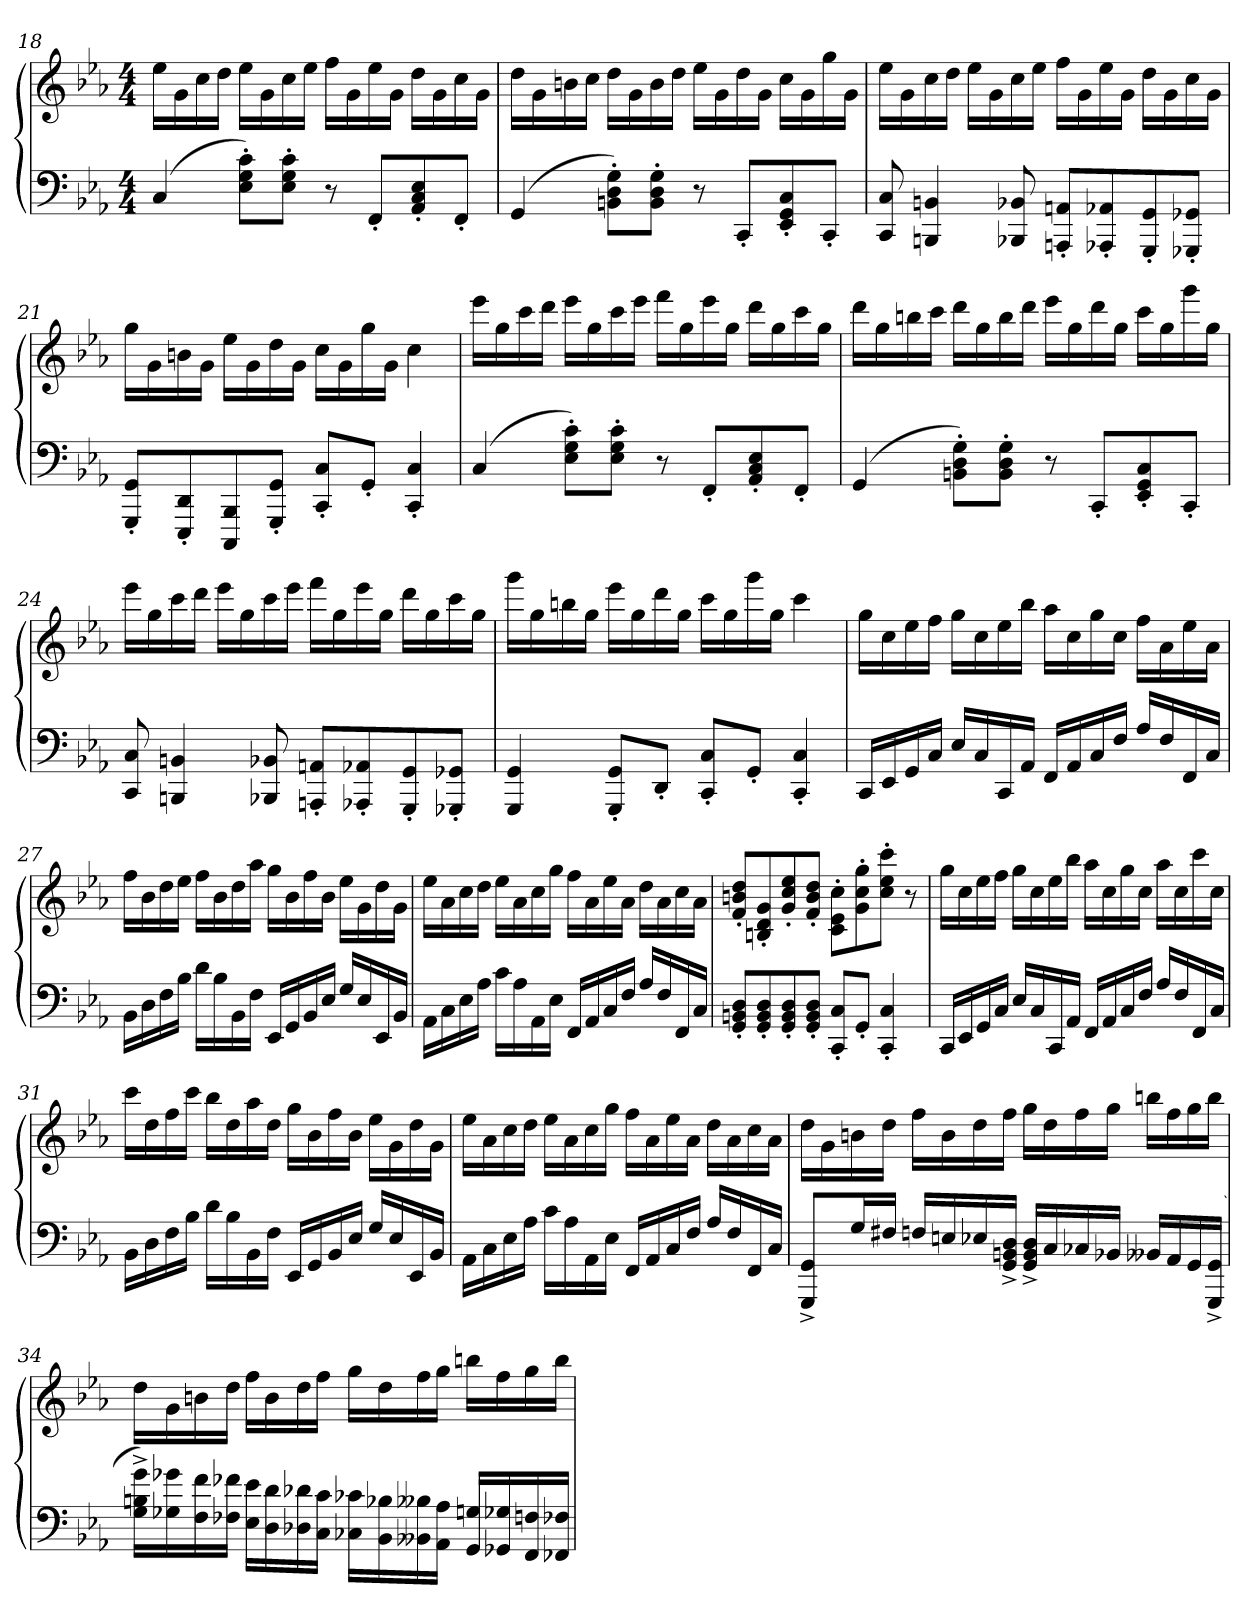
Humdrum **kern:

**kern	**kern
*part1	*part1
*staff2	*staff1
!!LO:PB:g=z
*clefF4	*clefG2
*k[b-e-a-]	*k[b-e-a-]
*M4/4	*M4/4
=18	=18
(4C	16ee-LL
.	16g
.	16cc
.	16ddJJ
8E-' 8G' 8c'L)	16ee-LL
.	16g
8E-' 8G' 8c'J	16cc
.	16ee-JJ
8r	16ffLL
.	16g
8FF'L	16ee-
.	16gJJ
8AA-' 8C' 8E-'	16ddLL
.	16g
8FF'J	16cc
.	16gJJ
=19	=19
(4GG	16ddLL
.	16g
.	16bn
.	16ccJJ
8BBn' 8D' 8G'L)	16ddLL
.	16g
8BB' 8D' 8G'J	16b
.	16ddJJ
8r	16ee-LL
.	16g
8CC'L	16dd
.	16gJJ
8EE-' 8GG' 8C'	16ccLL
.	16g
8CC'J	16gg
.	16gJJ
=20	=20
8CC 8C	16ee-LL
.	16g
4BBBn 4BBn	16cc
.	16ddJJ
.	16ee-LL
.	16g
8BBB-X 8BB-X	16cc
.	16ee-JJ
8AAAn' 8AAn'L	16ffLL
.	16g
8AAA-X' 8AA-X'	16ee-
.	16gJJ
8GGG' 8GG'	16ddLL
.	16g
8GGG-X' 8GG-X'J	16cc
.	16gJJ
!!LO:LB:g=z
=21	=21
8GGG' 8GG'L	16ggLL
.	16g
8EEE-' 8DD'	16bn
.	16gJJ
8CCC 8BBB-	16ee-LL
.	16g
8GGG' 8GG'J	16dd
.	16gJJ
8CC' 8C'L	16ccLL
.	16g
8GG'J	16gg
.	16gJJ
4CC' 4C'	4cc
=22	=22
(4C	16eee-LL
.	16gg
.	16ccc
.	16dddJJ
8E-' 8G' 8c'L)	16eee-LL
.	16gg
8E-' 8G' 8c'J	16ccc
.	16eee-JJ
8r	16fffLL
.	16gg
8FF'L	16eee-
.	16ggJJ
8AA-' 8C' 8E-'	16dddLL
.	16gg
8FF'J	16ccc
.	16ggJJ
!!LO:LB:g=z
=23	=23
(4GG	16dddLL
.	16gg
.	16bbn
.	16cccJJ
8BBn' 8D' 8G'L)	16dddLL
.	16gg
8BB' 8D' 8G'J	16bb
.	16dddJJ
8r	16eee-LL
.	16gg
8CC'L	16ddd
.	16ggJJ
8EE-' 8GG' 8C'	16cccLL
.	16gg
8CC'J	16ggg
.	16ggJJ
=24	=24
8CC 8C	16eee-LL
.	16gg
4BBBn 4BBn	16ccc
.	16dddJJ
.	16eee-LL
.	16gg
8BBB-X 8BB-X	16ccc
.	16eee-JJ
8AAAn' 8AAn'L	16fffLL
.	16gg
8AAA-X' 8AA-X'	16eee-
.	16ggJJ
8GGG' 8GG'	16dddLL
.	16gg
8GGG-X' 8GG-X'J	16ccc
.	16ggJJ
!!LO:LB:g=z
=25	=25
4GGG 4GG	16gggLL
.	16gg
.	16bbn
.	16ggJJ
8GGG' 8GG'L	16eee-LL
.	16gg
8DD'J	16ddd
.	16ggJJ
8CC' 8C'L	16cccLL
.	16gg
8GG'J	16ggg
.	16ggJJ
4CC' 4C'	4ccc
=26	=26
16CCLL	16ggLL
16EE-	16cc
16GG	16ee-
16CJJ	16ffJJ
16E-LL	16ggLL
16C	16cc
16CC	16ee-
16AA-JJ	16bb-JJ
16FFLL	16aa-LL
16AA-	16cc
16C	16gg
16FJJ	16ccJJ
16A-LL	16ffLL
16F	16a-
16FF	16ee-
16CJJ	16a-JJ
=27	=27
16BB-LL	16ffLL
16D	16b-
16F	16dd
16B-JJ	16ee-JJ
16dLL	16ffLL
16B-	16b-
16BB-	16dd
16FJJ	16aa-JJ
16EE-LL	16ggLL
16GG	16b-
16BB-	16ff
16E-JJ	16b-JJ
16GLL	16ee-LL
16E-	16g
16EE-	16dd
16BB-JJ	16gJJ
!!LO:LB:g=z
=28	=28
16AA-LL	16ee-LL
16C	16a-
16E-	16cc
16A-JJ	16ddJJ
16cLL	16ee-LL
16A-	16a-
16AA-	16cc
16E-JJ	16ggJJ
16FFLL	16ffLL
16AA-	16a-
16C	16ee-
16FJJ	16a-JJ
16A-LL	16ddLL
16F	16a-
16FF	16cc
16CJJ	16a-JJ
=29	=29
8GG' 8BBn' 8D'L	8f' 8bn' 8dd'L
8GG' 8BB' 8D'	8Bn' 8d' 8g'
8GG' 8BB' 8D'	8g' 8cc' 8ee-'
8GG' 8BB' 8D'J	8f' 8b' 8dd'J
8CC' 8C'L	8c' 8e-' 8cc'L
8GG'J	8g' 8cc' 8gg'
4CC' 4C'	8cc' 8ee-' 8ccc'J
.	8r
=30	=30
16CCLL	16ggLL
16EE-	16cc
16GG	16ee-
16CJJ	16ffJJ
16E-LL	16ggLL
16C	16cc
16CC	16ee-
16AA-JJ	16bb-JJ
16FFLL	16aa-LL
16AA-	16cc
16C	16gg
16FJJ	16ccJJ
16A-LL	16aa-LL
16F	16cc
16FF	16ccc
16CJJ	16ccJJ
!!LO:LB:g=z
=31	=31
16BB-LL	16cccLL
16D	16dd
16F	16ff
16B-JJ	16cccJJ
16dLL	16bb-LL
16B-	16dd
16BB-	16aa-
16FJJ	16ddJJ
16EE-LL	16ggLL
16GG	16b-
16BB-	16ff
16E-JJ	16b-JJ
16GLL	16ee-LL
16E-	16g
16EE-	16dd
16BB-JJ	16gJJ
=32	=32
16AA-LL	16ee-LL
16C	16a-
16E-	16cc
16A-JJ	16ddJJ
16cLL	16ee-LL
16A-	16a-
16AA-	16cc
16E-JJ	16ggJJ
16FFLL	16ffLL
16AA-	16a-
16C	16ee-
16FJJ	16a-JJ
16A-LL	16ddLL
16F	16a-
16FF	16cc
16CJJ	16a-JJ
!!LO:PB:g=z
=33	=33
8GGG^ 8GG^L	16ddLL
.	16g
16GL	16bn
16F#XJJ	16ddJJ
16FnLL	16ffLL
16En	16b
16E-X	16dd
16GG^ 16BBn^ 16D^JJ	16ffJJ
16GG^ 16BB^ 16D^LL	16ggLL
16C	16dd
16C-X	16ff
16BB-XJJ	16ggJJ
16BB--XLL	16bbnLL
16AA-	16ff
16GG	16gg
(16GGG^ 16GG^JJ	16bbJJ
=34	=34
16G^ 16Bn^ 16g^LL)	16ddLL
16G-X 16g-X	16g
16F 16f	16bn
16F-X 16f-XJJ	16ddJJ
16E- 16e-LL	16ffLL
16D 16d	16b
16D-X 16d-X	16dd
16C 16cJJ	16ffJJ
16C-X 16c-XLL	16ggLL
16BB- 16B-X	16dd
16BB--X 16B--X	16ff
16AA- 16A-JJ	16ggJJ
16GG 16GnLL	16bbnLL
16GG-X 16G-X	16ff
16FF 16Fn	16gg
16FF-X 16F-XJJ	16bbJJ
=	=
*-	*-
